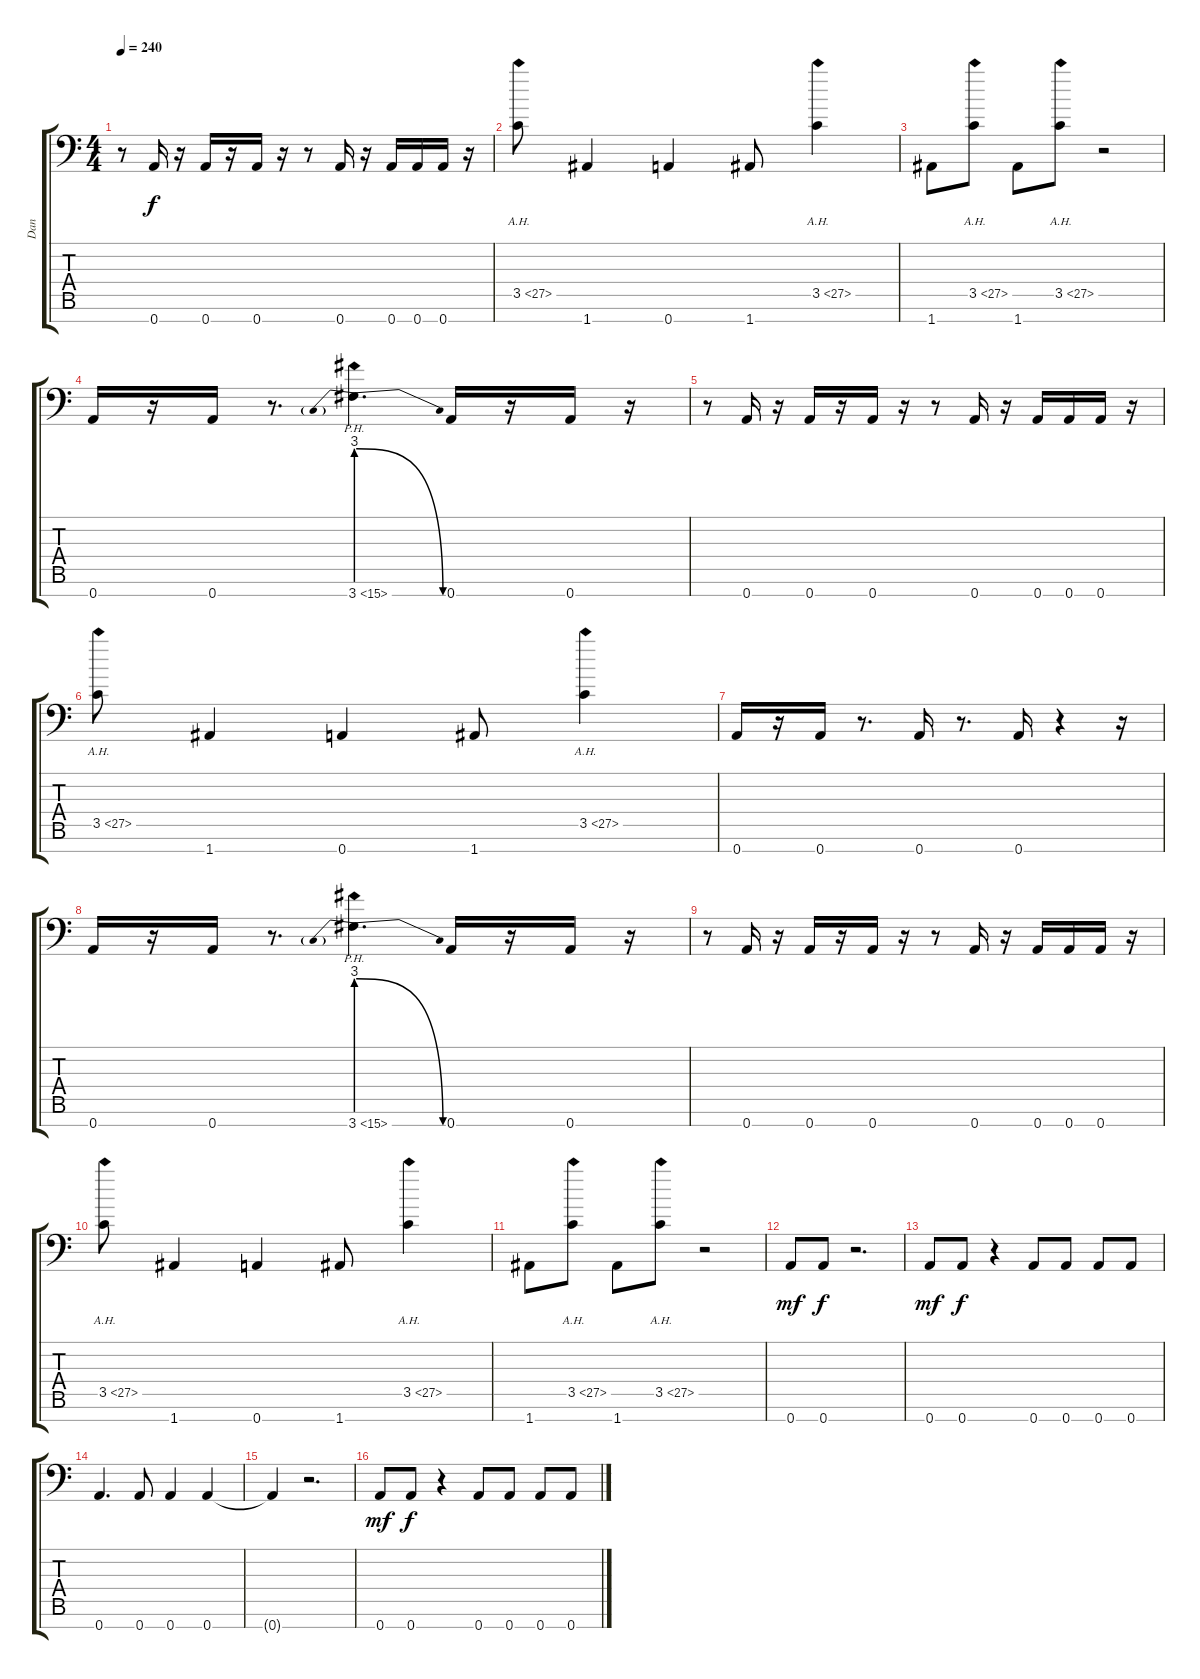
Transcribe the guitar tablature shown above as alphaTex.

\track ("Dan" "Dan") {instrument acousticguitarsteel}
\staff {score tabs}
\tuning (E4 B3 Gb3 D3 A2 E2 A1) {hide}
\ts (4 4)
\tempo 240
\clef f4
\ks c
r.8{dy f} 0.7.16 r.16 0.7.16 r.16 0.7.16 r.16 r.8 0.7.16 r.16 0.7.16 0.7.16 0.7.16 r.16 |
3.5{ah 24}.8 1.7.4 0.7.4 1.7.8 3.5{ah 24}.4 |
1.7.8 3.5{ah 24}.8 1.7.8 3.5{ah 24}.8 r.2 |
0.7.16 r.16 0.7.16 r.8{d} 3.7{be (prebendrelease 0 12 60 0) ph 12}.4{d} 0.7.16 r.16 0.7.16 r.16 |
r.8 0.7.16 r.16 0.7.16 r.16 0.7.16 r.16 r.8 0.7.16 r.16 0.7.16 0.7.16 0.7.16 r.16 |
3.5{ah 24}.8 1.7.4 0.7.4 1.7.8 3.5{ah 24}.4 |
0.7.16 r.16 0.7.16 r.8{d} 0.7.16 r.8{d} 0.7.16 r.4 r.16 |
0.7.16 r.16 0.7.16 r.8{d} 3.7{be (prebendrelease 0 12 60 0) ph 12}.4{d} 0.7.16 r.16 0.7.16 r.16 |
r.8 0.7.16 r.16 0.7.16 r.16 0.7.16 r.16 r.8 0.7.16 r.16 0.7.16 0.7.16 0.7.16 r.16 |
3.5{ah 24}.8 1.7.4 0.7.4 1.7.8 3.5{ah 24}.4 |
1.7.8 3.5{ah 24}.8 1.7.8 3.5{ah 24}.8 r.2 |
0.7.8{dy mf} 0.7.8{dy f} r.2{d} |
0.7.8{dy mf} 0.7.8{dy f} r.4 0.7.8 0.7.8 0.7.8 0.7.8 |
0.7.4{d} 0.7.8 0.7.4 0.7.4 |
0.7{t}.4 r.2{d} |
0.7.8{dy mf} 0.7.8{dy f} r.4 0.7.8 0.7.8 0.7.8 0.7.8
